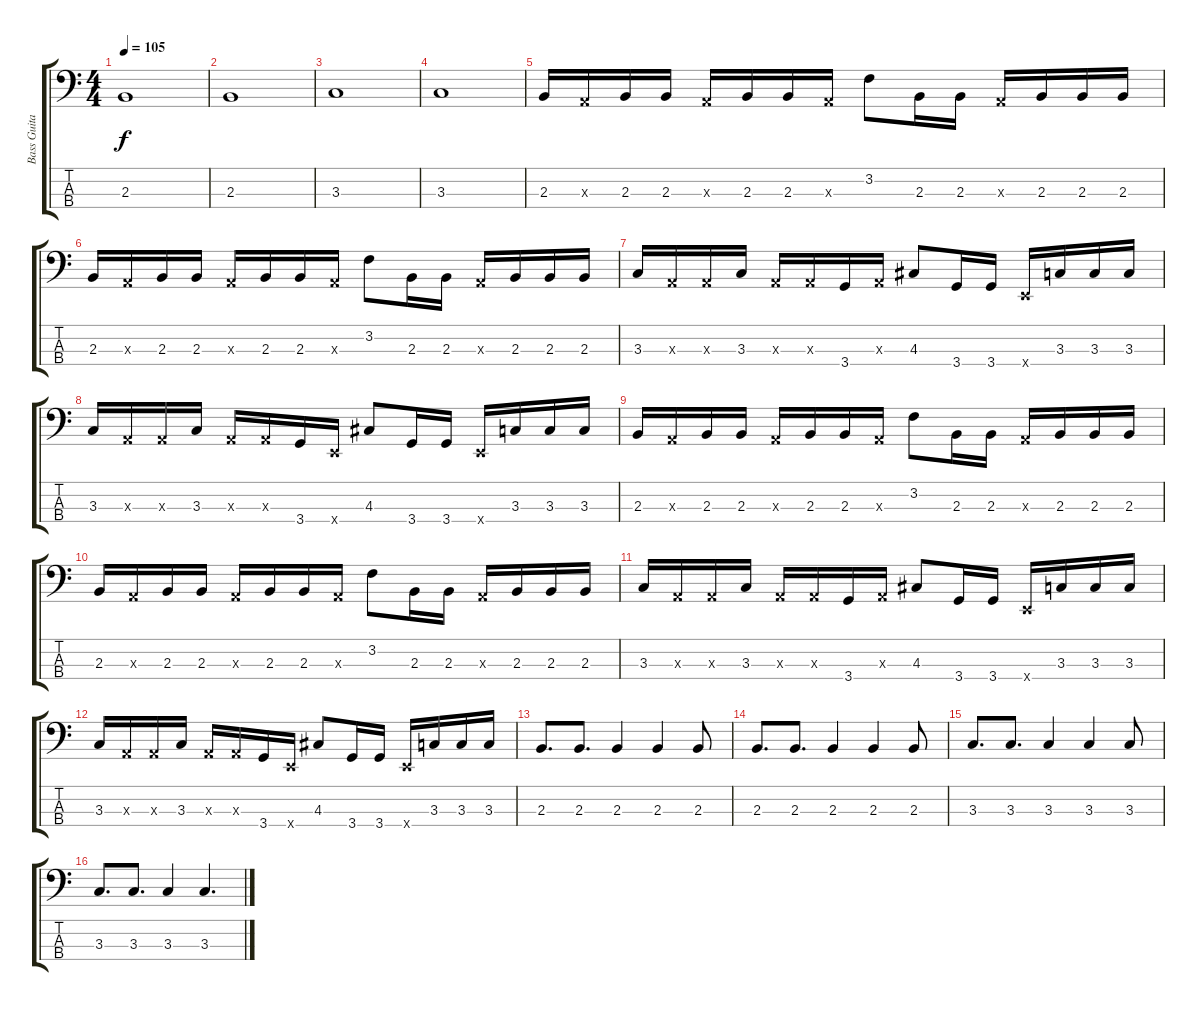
\track ("Bass Guitar" "Bass Guita") {instrument electricbassfinger}
\staff {score tabs}
\tuning (G2 D2 A1 E1) {hide}
\ts (4 4)
\tempo 105
\clef f4
\ks c
2.3.1{dy f} |
2.3.1 |
3.3.1 |
3.3.1 |
2.3.16 0.3{x}.16 2.3.16 2.3.16 0.3{x}.16 2.3.16 2.3.16 0.3{x}.16 3.2.8 2.3.16 2.3.16 0.3{x}.16 2.3.16 2.3.16 2.3.16 |
2.3.16 0.3{x}.16 2.3.16 2.3.16 0.3{x}.16 2.3.16 2.3.16 0.3{x}.16 3.2.8 2.3.16 2.3.16 0.3{x}.16 2.3.16 2.3.16 2.3.16 |
3.3.16 0.3{x}.16 0.3{x}.16 3.3.16 0.3{x}.16 0.3{x}.16 3.4.16 0.3{x}.16 4.3.8 3.4.16 3.4.16 0.4{x}.16 3.3.16 3.3.16 3.3.16 |
3.3.16 0.3{x}.16 0.3{x}.16 3.3.16 0.3{x}.16 0.3{x}.16 3.4.16 0.4{x}.16 4.3.8 3.4.16 3.4.16 0.4{x}.16 3.3.16 3.3.16 3.3.16 |
2.3.16 0.3{x}.16 2.3.16 2.3.16 0.3{x}.16 2.3.16 2.3.16 0.3{x}.16 3.2.8 2.3.16 2.3.16 0.3{x}.16 2.3.16 2.3.16 2.3.16 |
2.3.16 0.3{x}.16 2.3.16 2.3.16 0.3{x}.16 2.3.16 2.3.16 0.3{x}.16 3.2.8 2.3.16 2.3.16 0.3{x}.16 2.3.16 2.3.16 2.3.16 |
3.3.16 0.3{x}.16 0.3{x}.16 3.3.16 0.3{x}.16 0.3{x}.16 3.4.16 0.3{x}.16 4.3.8 3.4.16 3.4.16 0.4{x}.16 3.3.16 3.3.16 3.3.16 |
3.3.16 0.3{x}.16 0.3{x}.16 3.3.16 0.3{x}.16 0.3{x}.16 3.4.16 0.4{x}.16 4.3.8 3.4.16 3.4.16 0.4{x}.16 3.3.16 3.3.16 3.3.16 |
2.3.8{d} 2.3.8{d} 2.3.4 2.3.4 2.3.8 |
2.3.8{d} 2.3.8{d} 2.3.4 2.3.4 2.3.8 |
3.3.8{d} 3.3.8{d} 3.3.4 3.3.4 3.3.8 |
3.3.8{d} 3.3.8{d} 3.3.4 3.3.4{d}
